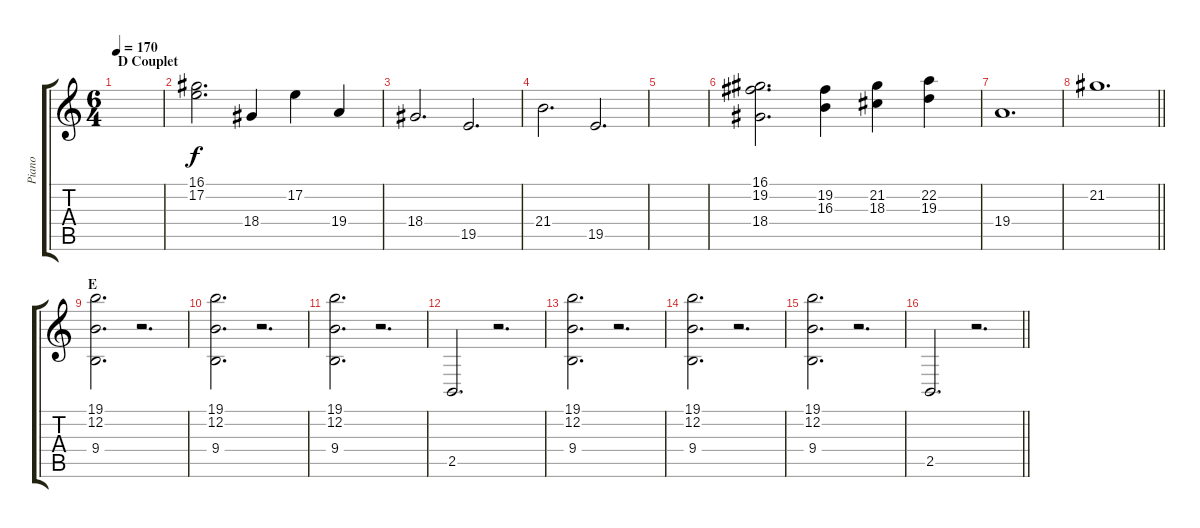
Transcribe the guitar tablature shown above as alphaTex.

\track ("Piano" "Piano") {instrument acousticgrandpiano}
\staff {score tabs}
\tuning (E4 B3 G3 D3 A2 E2) {hide}
\ts (6 4)
\section ("" "D Couplet")
\tempo 170
\clef g2
\ks c
|
(16.1 17.2).2{d} 18.4.4 17.2.4 19.4.4 |
18.4.2{d} 19.5.2{d} |
21.4.2{d} 19.5.2{d} |
|
(16.1 19.2 18.4).2{d} (19.2 16.3).4 (21.2 18.3).4 (22.2 19.3).4 |
19.4.1{d} |
\barLineRight lightlight
21.2.1{d} |
\section ("" "E")
(19.1 12.2 9.4).2{d} r.2{d} |
(19.1 12.2 9.4).2{d} r.2{d} |
(19.1 12.2 9.4).2{d} r.2{d} |
2.5.2{d} r.2{d} |
(19.1 12.2 9.4).2{d} r.2{d} |
(19.1 12.2 9.4).2{d} r.2{d} |
(19.1 12.2 9.4).2{d} r.2{d} |
\barLineRight lightlight
2.5.2{d} r.2{d}
